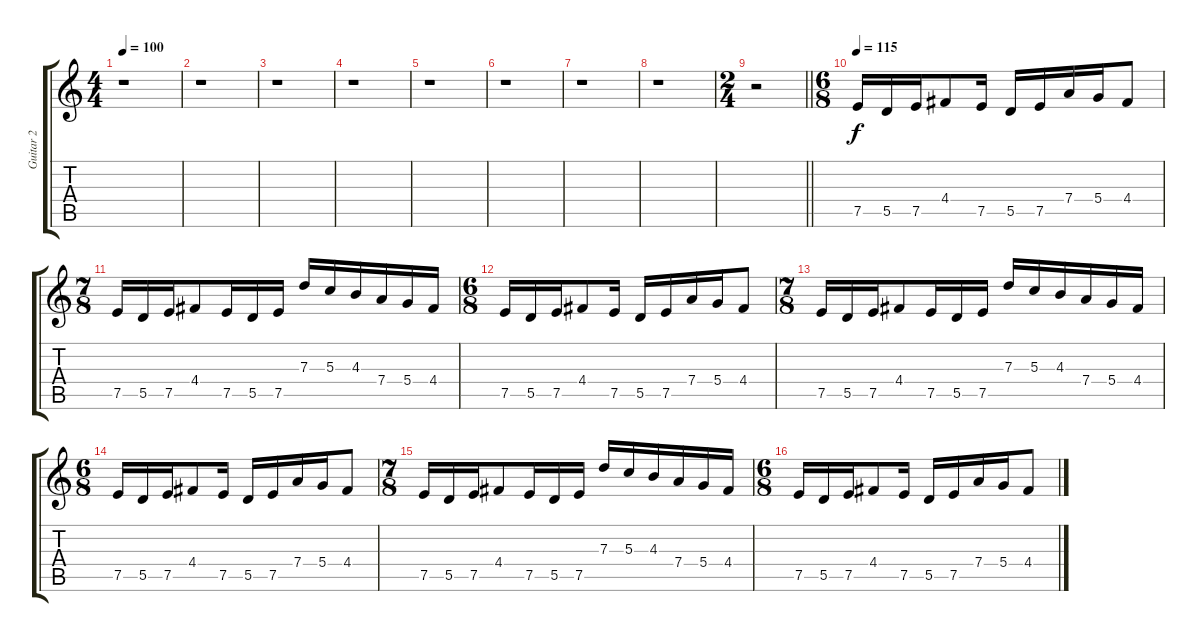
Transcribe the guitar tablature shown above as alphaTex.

\track ("Guitar 2" "Guitar 2") {instrument distortionguitar}
\staff {score tabs}
\tuning (E4 B3 G3 D3 A2 E2) {hide}
\ts (4 4)
\tempo 100
\clef g2
\ks c
r.1{dy f instrument distortionguitar} |
r.1 |
r.1 |
r.1 |
r.1 |
r.1 |
r.1 |
r.1 |
\ts (2 4)
\barLineRight lightlight
r.2 |
\ts (6 8)
\tempo 115
7.5.16 5.5.16 7.5.16 4.4.8 7.5.16 5.5.16 7.5.16 7.4.16 5.4.16 4.4.8 |
\ts (7 8)
7.5.16 5.5.16 7.5.16 4.4.8 7.5.16 5.5.16 7.5.16 7.3.16 5.3.16 4.3.16 7.4.16 5.4.16 4.4.16 |
\ts (6 8)
7.5.16 5.5.16 7.5.16 4.4.8 7.5.16 5.5.16 7.5.16 7.4.16 5.4.16 4.4.8 |
\ts (7 8)
7.5.16 5.5.16 7.5.16 4.4.8 7.5.16 5.5.16 7.5.16 7.3.16 5.3.16 4.3.16 7.4.16 5.4.16 4.4.16 |
\ts (6 8)
7.5.16 5.5.16 7.5.16 4.4.8 7.5.16 5.5.16 7.5.16 7.4.16 5.4.16 4.4.8 |
\ts (7 8)
7.5.16 5.5.16 7.5.16 4.4.8 7.5.16 5.5.16 7.5.16 7.3.16 5.3.16 4.3.16 7.4.16 5.4.16 4.4.16 |
\ts (6 8)
7.5.16 5.5.16 7.5.16 4.4.8 7.5.16 5.5.16 7.5.16 7.4.16 5.4.16 4.4.8
